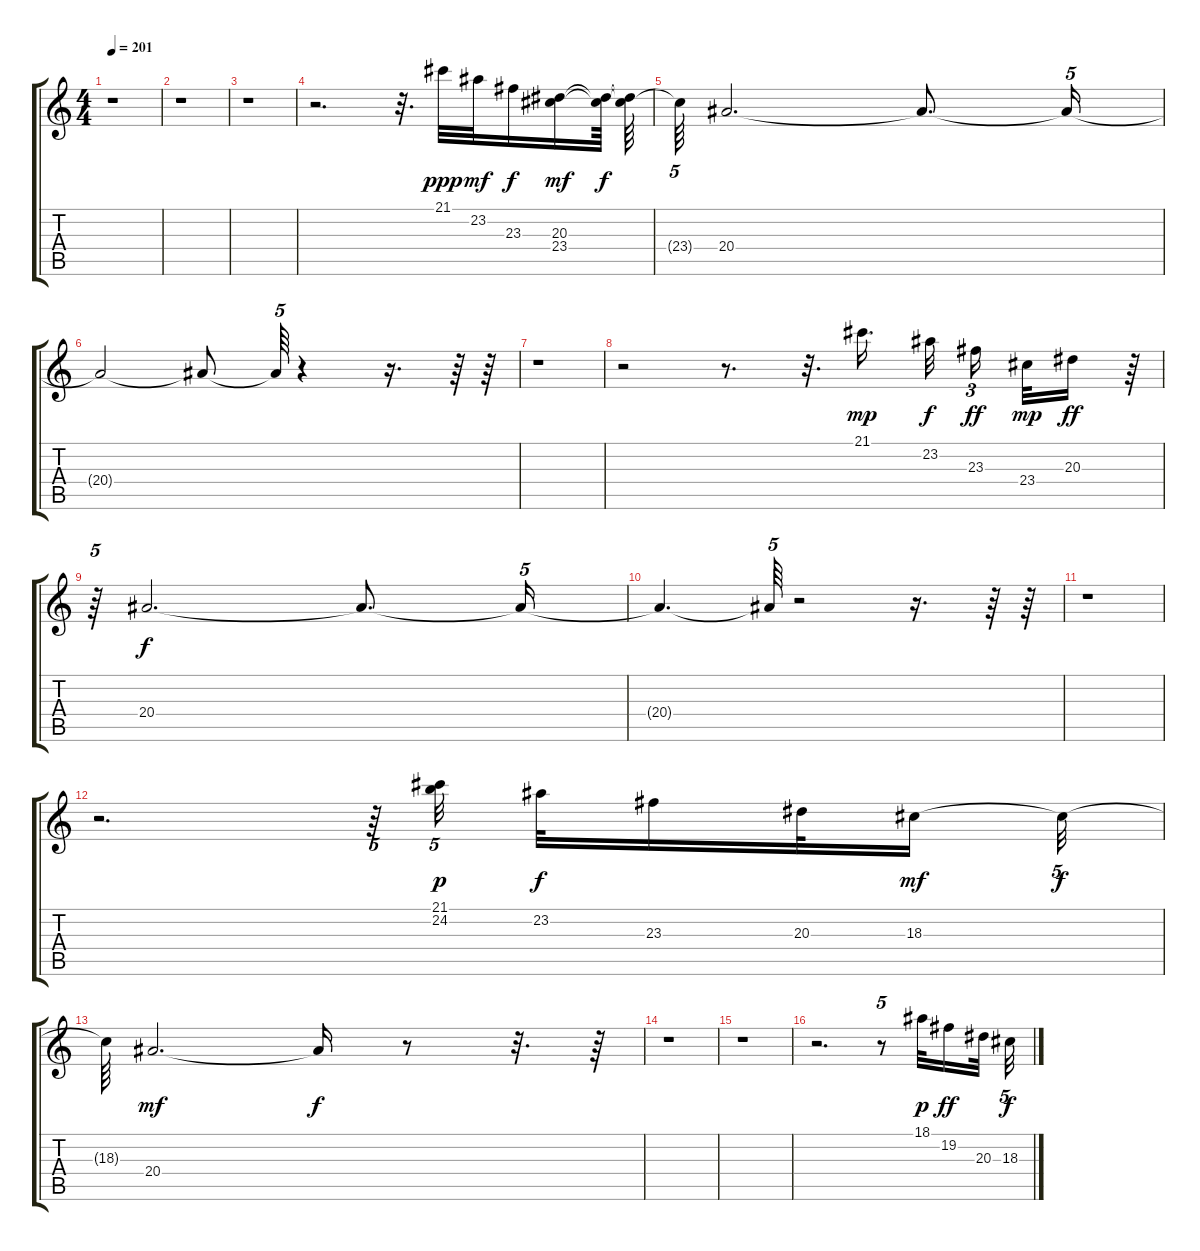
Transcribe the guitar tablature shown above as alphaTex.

\track "" {instrument celesta}
\staff {score tabs}
\tuning (E4 B3 G3 D3 A2 E2) {hide}
\ts (4 4)
\tempo 201
\clef g2
\ks c
r.1{dy f} |
r.1 |
r.1 |
r.2{d} r.32{d} 21.1.32{dy ppp} 23.2.32{dy mf} 23.3.16{dy f} (20.3 23.4).16{dy mf} (20.3{t} 23.4{t}).64{dy f} (20.3{t} 23.4{t}).64 |
23.4{t}.64{tu (5 4)} 20.4.2{d} 20.4{t}.8{d} 20.4{t}.16{tu (5 4)} |
20.4{t}.2 20.4{t}.8 20.4{t}.64{tu (5 4)} r.4 r.16{d} r.64 r.64 |
r.1 |
r.2 r.8{d} r.32{d} 21.1.16{d dy mp} 23.2.32{dy f} 23.3.16{tu (3 2) dy ff} 23.4.32{dy mp} 20.3.16{dy ff} r.64 |
r.64{tu (5 4)} 20.4.2{d dy f} 20.4{t}.8{d} 20.4{t}.16{tu (5 4)} |
20.4{t}.4{d} 20.4{t}.64{tu (5 4)} r.2 r.16{d} r.64 r.64 |
r.1 |
r.2{d} r.64{tu (5 4)} (21.1 24.2).32{tu (5 4) dy p} 23.2.32{dy f} 23.3.16 20.3.32 18.3.16{dy mf} 18.3{t}.32{tu (5 4) dy f} |
18.3{t}.64 20.4.2{d dy mf} 20.4{t}.16{dy f} r.8 r.32{d} r.64 |
r.1 |
r.1 |
r.2{d} r.8{tu (5 4)} 18.1.32{dy p} 19.2.16{dy ff} 20.3.32 18.3.32{tu (5 4) dy f}
